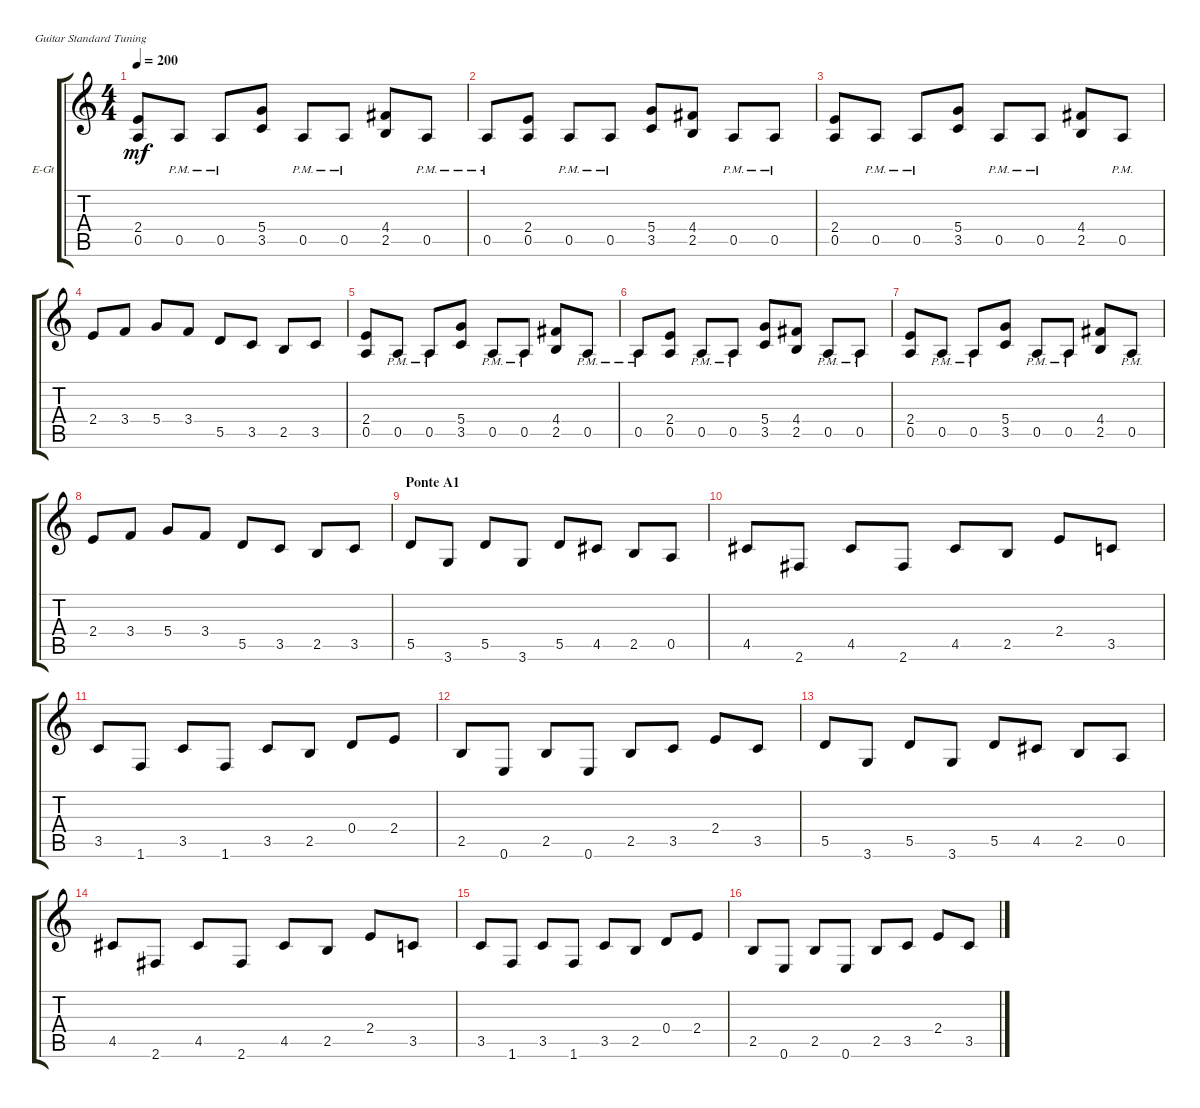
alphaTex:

\defaultSystemsLayout 4
\bracketExtendMode groupsimilarinstruments
\firstSystemTrackNameOrientation horizontal
\otherSystemsTrackNameOrientation horizontal
\track ("Gtr2" "E-Gt") {instrument distortionguitar}
\staff {score tabs}
\tuning (E4 B3 G3 D3 A2 E2)
\ts (4 4)
\tempo 200
\clef g2
\ks c
(2.4 0.5).8{dy mf} 0.5{pm}.8 0.5{pm}.8 (5.4 3.5).8 0.5{pm}.8 0.5{pm}.8 (2.5 4.4).8 0.5{pm}.8 |
0.5{pm}.8 (2.4 0.5).8 0.5{pm}.8 0.5{pm}.8 (3.5 5.4).8 (2.5 4.4).8 0.5{pm}.8 0.5{pm}.8 |
(0.5 2.4).8 0.5{pm}.8 0.5{pm}.8 (3.5 5.4).8 0.5{pm}.8 0.5{pm}.8 (4.4 2.5).8 0.5{pm}.8 |
2.4.8 3.4.8 5.4.8 3.4.8 5.5.8 3.5.8 2.5.8 3.5.8 |
(2.4 0.5).8 0.5{pm}.8 0.5{pm}.8 (5.4 3.5).8 0.5{pm}.8 0.5{pm}.8 (2.5 4.4).8 0.5{pm}.8 |
0.5{pm}.8 (2.4 0.5).8 0.5{pm}.8 0.5{pm}.8 (3.5 5.4).8 (2.5 4.4).8 0.5{pm}.8 0.5{pm}.8 |
(0.5 2.4).8 0.5{pm}.8 0.5{pm}.8 (3.5 5.4).8 0.5{pm}.8 0.5{pm}.8 (4.4 2.5).8 0.5{pm}.8 |
2.4.8 3.4.8 5.4.8 3.4.8 5.5.8 3.5.8 2.5.8 3.5.8 |
\section ("" "Ponte A1")
5.5.8 3.6.8 5.5.8 3.6.8 5.5.8 4.5.8 2.5.8 0.5.8 |
4.5.8 2.6.8 4.5.8 2.6.8 4.5.8 2.5.8 2.4.8 3.5.8 |
3.5.8 1.6.8 3.5.8 1.6.8 3.5.8 2.5.8 0.4.8 2.4.8 |
2.5.8 0.6.8 2.5.8 0.6.8 2.5.8 3.5.8 2.4.8 3.5.8 |
5.5.8 3.6.8 5.5.8 3.6.8 5.5.8 4.5.8 2.5.8 0.5.8 |
4.5.8 2.6.8 4.5.8 2.6.8 4.5.8 2.5.8 2.4.8 3.5.8 |
3.5.8 1.6.8 3.5.8 1.6.8 3.5.8 2.5.8 0.4.8 2.4.8 |
2.5.8 0.6.8 2.5.8 0.6.8 2.5.8 3.5.8 2.4.8 3.5.8
